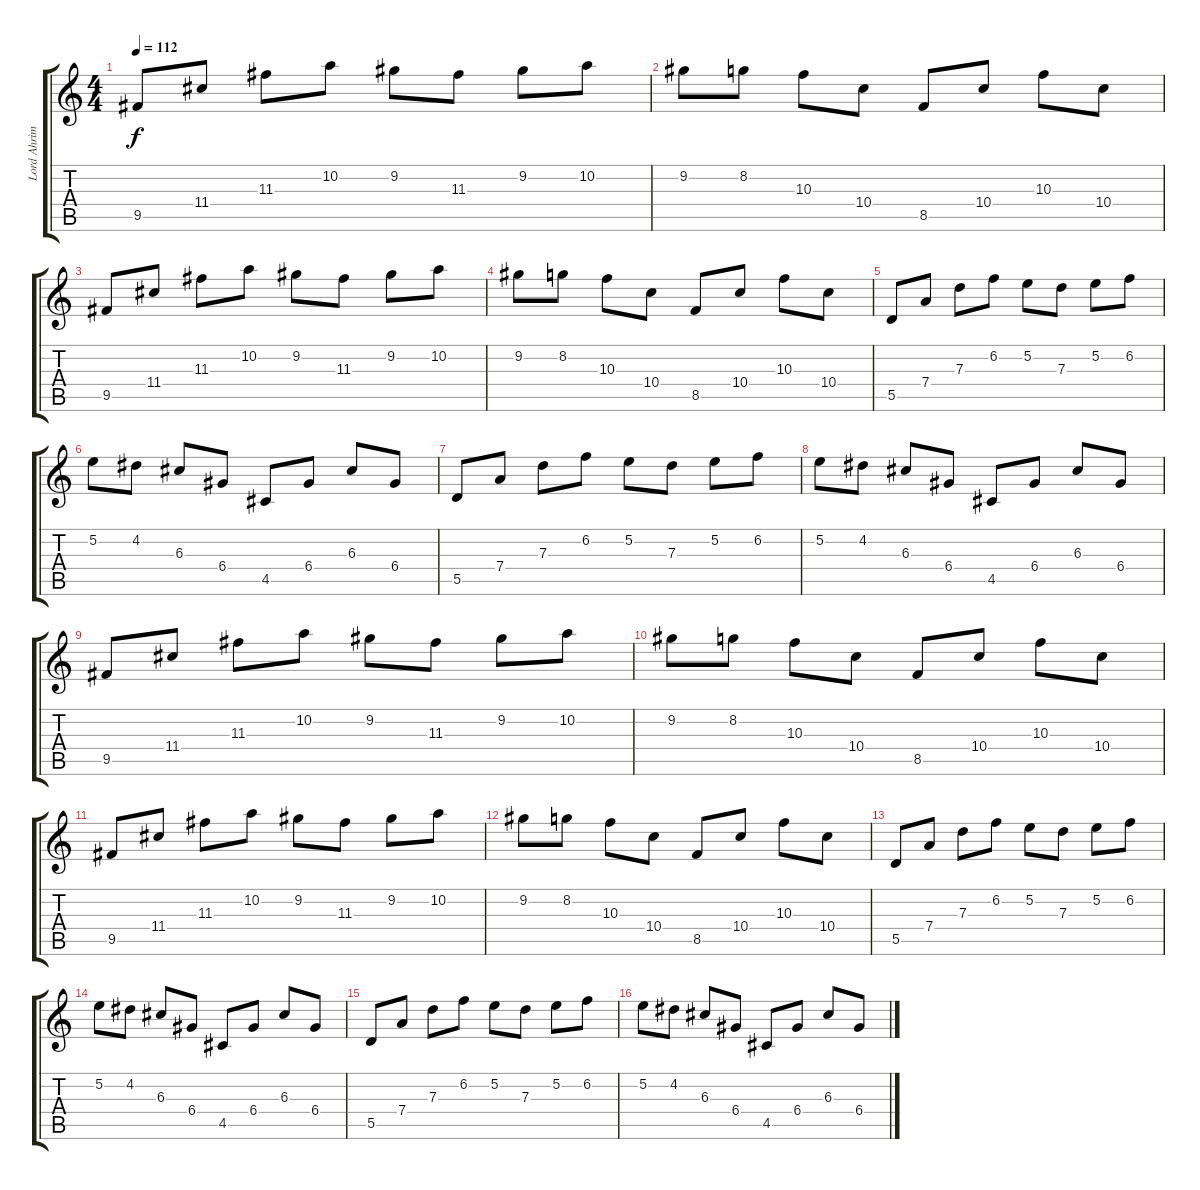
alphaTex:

\track ("Lord Ahriman" "Lord Ahrim") {instrument overdrivenguitar}
\staff {score tabs}
\tuning (E4 B3 G3 D3 A2 E2) {hide}
\ts (4 4)
\tempo 112
\clef g2
\ks c
9.5.8{dy f} 11.4.8 11.3.8 10.2.8 9.2.8 11.3.8 9.2.8 10.2.8 |
9.2.8 8.2.8 10.3.8 10.4.8 8.5.8 10.4.8 10.3.8 10.4.8 |
9.5.8 11.4.8 11.3.8 10.2.8 9.2.8 11.3.8 9.2.8 10.2.8 |
9.2.8 8.2.8 10.3.8 10.4.8 8.5.8 10.4.8 10.3.8 10.4.8 |
5.5.8 7.4.8 7.3.8 6.2.8 5.2.8 7.3.8 5.2.8 6.2.8 |
5.2.8 4.2.8 6.3.8 6.4.8 4.5.8 6.4.8 6.3.8 6.4.8 |
5.5.8 7.4.8 7.3.8 6.2.8 5.2.8 7.3.8 5.2.8 6.2.8 |
5.2.8 4.2.8 6.3.8 6.4.8 4.5.8 6.4.8 6.3.8 6.4.8 |
9.5.8 11.4.8 11.3.8 10.2.8 9.2.8 11.3.8 9.2.8 10.2.8 |
9.2.8 8.2.8 10.3.8 10.4.8 8.5.8 10.4.8 10.3.8 10.4.8 |
9.5.8 11.4.8 11.3.8 10.2.8 9.2.8 11.3.8 9.2.8 10.2.8 |
9.2.8 8.2.8 10.3.8 10.4.8 8.5.8 10.4.8 10.3.8 10.4.8 |
5.5.8 7.4.8 7.3.8 6.2.8 5.2.8 7.3.8 5.2.8 6.2.8 |
5.2.8 4.2.8 6.3.8 6.4.8 4.5.8 6.4.8 6.3.8 6.4.8 |
5.5.8 7.4.8 7.3.8 6.2.8 5.2.8 7.3.8 5.2.8 6.2.8 |
5.2.8 4.2.8 6.3.8 6.4.8 4.5.8 6.4.8 6.3.8 6.4.8
